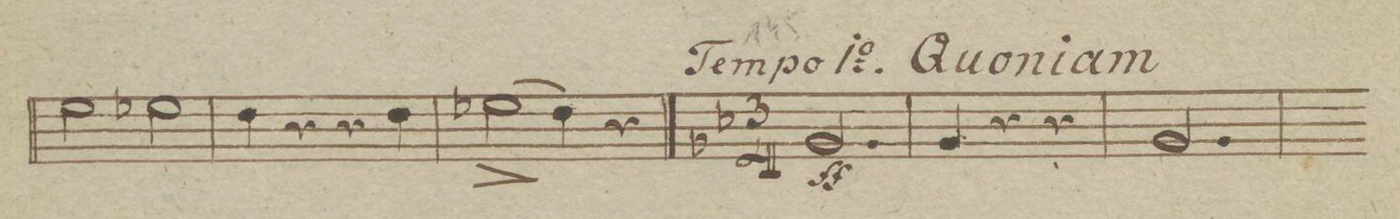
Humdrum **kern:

**kern	**dynam
*I"Trombono.	*
*clefF4	*
*k[b-e-]	*
*met(c)	*
*M4/4	*
2G\	.
2G-X\	.
=143	=143
4F\	.
4r	.
4r	.
4F\	.
=144	=144
(2G-X\	>
4F\)	]
4r	.
=145||	=145||
*M3/4	*
*k[b-e-]	*
2.BB-/	ff
=146	=146
4BB-/	.
4r	.
4r	.
=147	=147
2.BB-/	.
=148	=148
*-	*-
